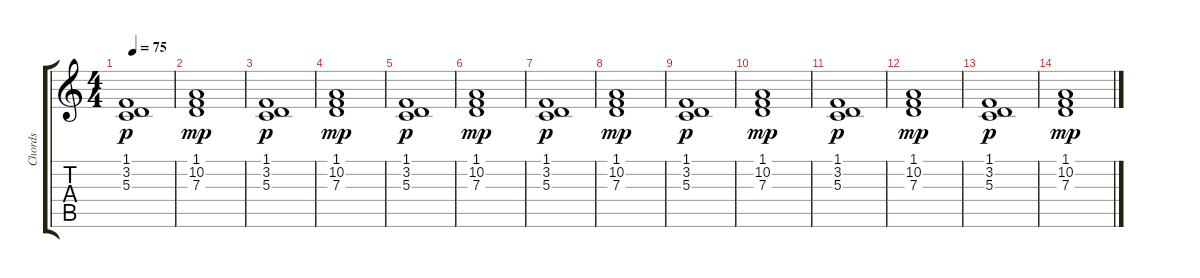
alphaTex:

\track ("Chords" "Chords") {instrument acousticgrandpiano}
\staff {score tabs}
\tuning (E4 B3 G3 D3 A2 E2) {hide}
\ts (4 4)
\tempo 75
\clef g2
\ks c
(1.1 3.2 5.3).1{dy p volume 3} |
(1.1 10.2 7.3).1{dy mp} |
(1.1 3.2 5.3).1{dy p} |
(1.1 10.2 7.3).1{dy mp} |
(1.1 3.2 5.3).1{dy p volume 2} |
(1.1 10.2 7.3).1{dy mp} |
(1.1 3.2 5.3).1{dy p} |
(1.1 10.2 7.3).1{dy mp} |
(1.1 3.2 5.3).1{dy p volume 0} |
(1.1 10.2 7.3).1{dy mp} |
(1.1 3.2 5.3).1{dy p} |
(1.1 10.2 7.3).1{dy mp} |
(1.1 3.2 5.3).1{dy p} |
(1.1 10.2 7.3).1{dy mp}
